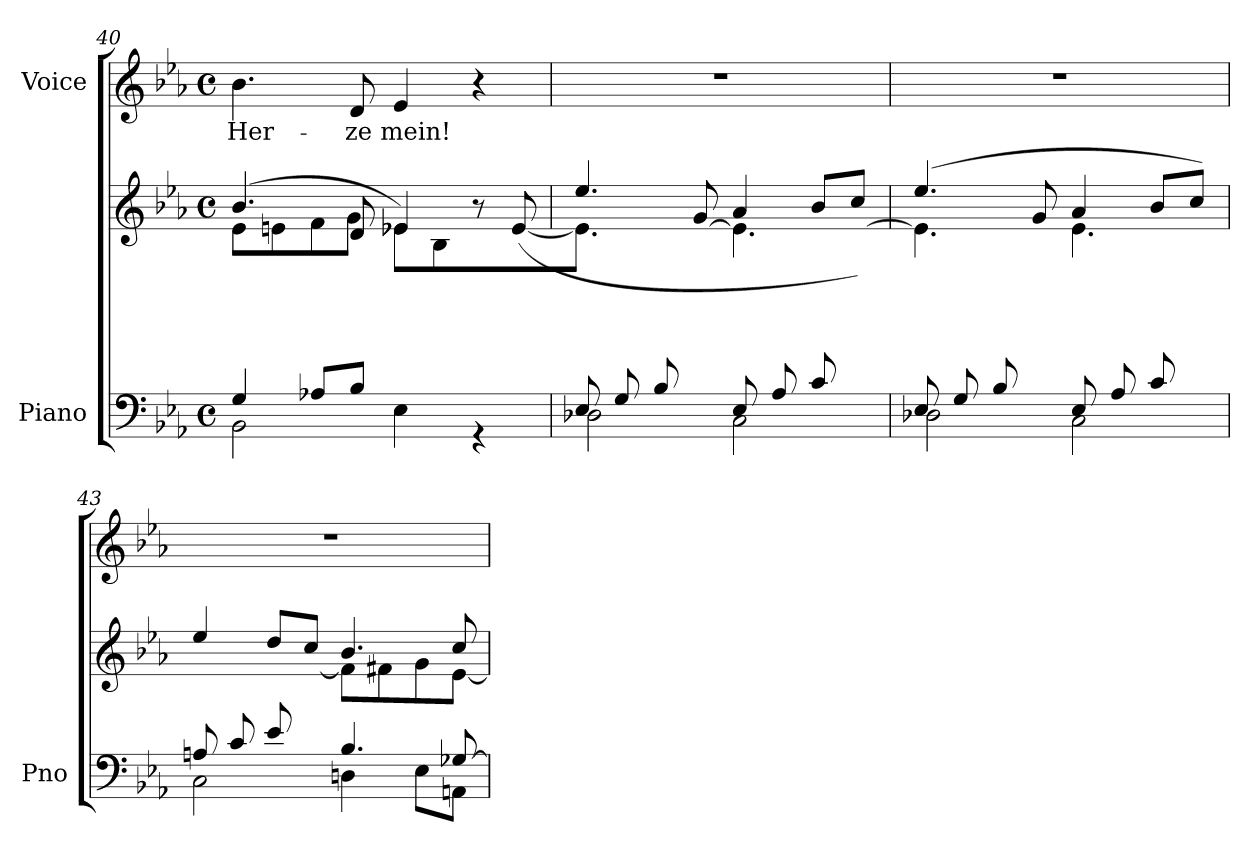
**kern	**kern	**kern	**text
*part2	*part2	*part1	*part1
*staff3	*staff2	*staff1	*staff1
*I"Piano	*	*I"Voice	*
*I'Pno	*	*	*
*clefF4	*clefG2	*clefG2	*
*k[b-e-a-]	*k[b-e-a-]	*k[b-e-a-]	*
*M4/4	*M4/4	*M4/4	*
*met(c)	*met(c)	*met(c)	*
=40	=40	=40	=40
*^	*^	*	*
*	*^	*	*	*	*
2.ryy	4G/	2BB-\	(4.b-/	8e-\L	4.b-\	Her-
.	.	.	.	8en\	.	.
.	8A-X/L	.	.	8f\	.	.
.	8B-/J	.	8d/	8g\J	8d/	-ze
.	4E-\	2ryy	4e-X/)	8e-\L	4e-/	mein!
.	.	.	.	8B-\	.	.
8G/	4r	.	8r	4ryy	4r	.
8E-/J	.	.	([<8e-/	.	.	.
*	*v	*v	*	*	*	*
=41	=41	=41	=41	=41	=41
*	*	*	*^	*	*
8E-/L	2D-X\	4.ee-/	4.e-\]	4.ryy	1r	.
8G/	.	.	.	.	.	.
8B-/	.	.	.	.	.	.
8ryy	.	8g/	8ryy	[8e-\J	.	.
8E-/L	2C\	4a-/	4.e-\]	4.ryy	.	.
8A-/	.	.	.	.	.	.
8c/	.	8b-/L	.	.	.	.
8ryy	.	8cc/J)	8ryy	[8e-\J	.	.
=42	=42	=42	=42	=42	=42	=42
8E-/L	2D-X\	(4.ee-/	4.e-\]	4.ryy	1r	.
8G/	.	.	.	.	.	.
8B-/	.	.	.	.	.	.
8ryy	.	8g/	8ryy	8e-\J	.	.
8E-/L	2C\	4a-/	4.e-\	4.ryy	.	.
8A-/	.	.	.	.	.	.
8c/	.	8b-/L	.	.	.	.
8ryy	.	8cc/J)	8ryy	8e-\J	.	.
*	*	*	*v	*v	*	*
=43	=43	=43	=43	=43	=43
*	*^	*	*	*	*
8An/L	2C\	2ryy	4ee-/	4.ryy	1r	.
8c/	.	.	.	.	.	.
8e-/	.	.	8dd/L	.	.	.
2ryy	.	.	8cc/J	[8f\J	.	.
.	4Dn\	4.B-/	4.b-/	8f\L]	.	.
.	.	.	.	8f#X\	.	.
.	8E-\L	.	.	8g\	.	.
8ryy	8AAn\J	[8G-X/	8cc/	[8e-\J	.	.
*v	*v	*v	*	*	*	*
*	*v	*v	*	*
=	=	=	=
*-	*-	*-	*-
